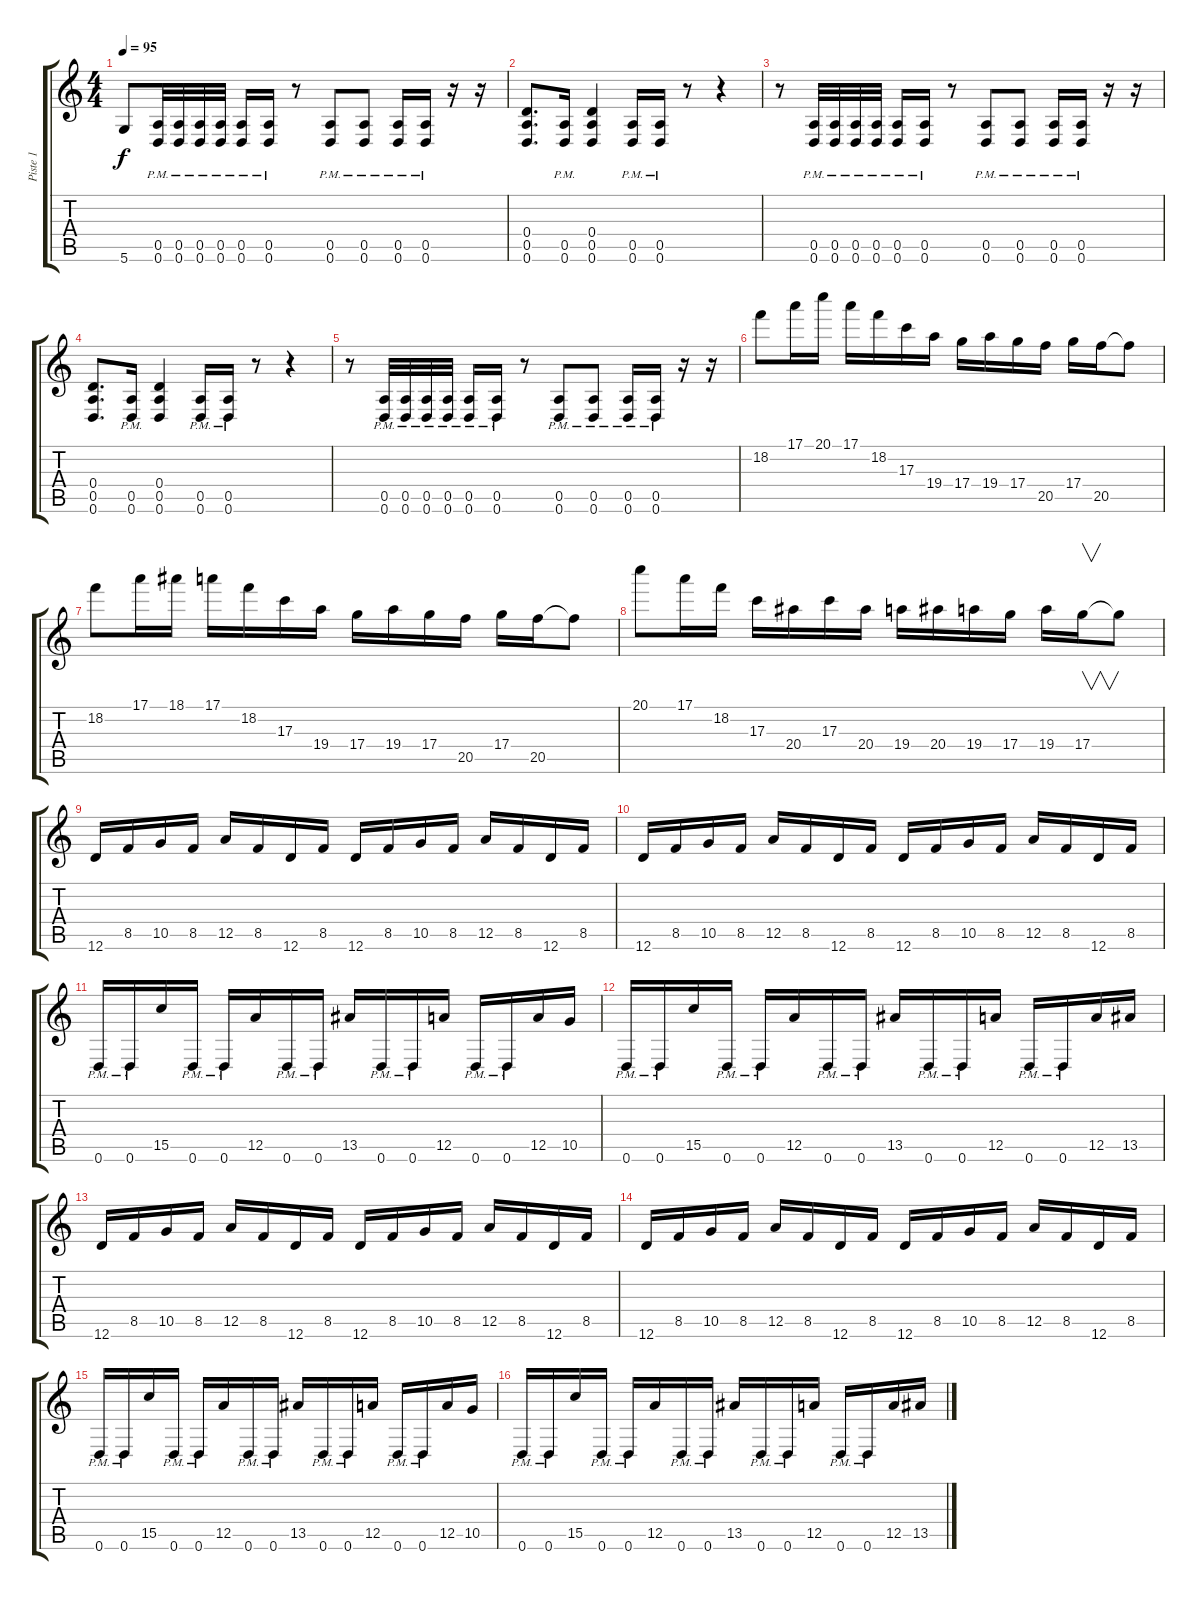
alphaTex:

\track ("Piste 1" "Piste 1") {instrument distortionguitar}
\staff {score tabs}
\tuning (E4 B3 G3 D3 A2 D2) {hide}
\ts (4 4)
\tempo 95
\clef g2
\ks c
5.6{t}.8{dy f} (0.5{pm} 0.6{pm}).32 (0.5{pm} 0.6{pm}).32 (0.5{pm} 0.6{pm}).32 (0.5{pm} 0.6{pm}).32 (0.5{pm} 0.6{pm}).16 (0.5{pm} 0.6{pm}).16 r.8 (0.5{pm} 0.6{pm}).8 (0.5{pm} 0.6{pm}).8 (0.5{pm} 0.6{pm}).16 (0.5{pm} 0.6{pm}).16 r.16 r.16 |
(0.4 0.5 0.6).8{d} (0.5{pm} 0.6).16 (0.4 0.5 0.6).4 (0.5 0.6{pm}).16 (0.5 0.6{pm}).16 r.8 r.4 |
r.8 (0.5{pm} 0.6{pm}).32 (0.5{pm} 0.6{pm}).32 (0.5{pm} 0.6{pm}).32 (0.5{pm} 0.6{pm}).32 (0.5{pm} 0.6{pm}).16 (0.5{pm} 0.6{pm}).16 r.8 (0.5{pm} 0.6{pm}).8 (0.5{pm} 0.6{pm}).8 (0.5{pm} 0.6{pm}).16 (0.5{pm} 0.6{pm}).16 r.16 r.16 |
(0.4 0.5 0.6).8{d} (0.5{pm} 0.6).16 (0.4 0.5 0.6).4 (0.5 0.6{pm}).16 (0.5 0.6{pm}).16 r.8 r.4 |
r.8 (0.5{pm} 0.6{pm}).32 (0.5{pm} 0.6{pm}).32 (0.5{pm} 0.6{pm}).32 (0.5{pm} 0.6{pm}).32 (0.5{pm} 0.6{pm}).16 (0.5{pm} 0.6{pm}).16 r.8 (0.5{pm} 0.6{pm}).8 (0.5{pm} 0.6{pm}).8 (0.5{pm} 0.6{pm}).16 (0.5{pm} 0.6{pm}).16 r.16 r.16 |
18.2.8 17.1.16 20.1.16 17.1.16 18.2.16 17.3.16 19.4.16 17.4.16 19.4.16 17.4.16 20.5.16 17.4.16 20.5.16 20.5{t}.8 |
18.2.8 17.1.16 18.1.16 17.1.16 18.2.16 17.3.16 19.4.16 17.4.16 19.4.16 17.4.16 20.5.16 17.4.16 20.5.16 20.5{t}.8 |
20.1.8 17.1.16 18.2.16 17.3.16 20.4.16 17.3.16 20.4.16 19.4.16 20.4.16 19.4.16 17.4.16 19.4.16 17.4.16{v} 17.4{t}.8 |
12.6.16 8.5.16 10.5.16 8.5.16 12.5.16 8.5.16 12.6.16 8.5.16 12.6.16 8.5.16 10.5.16 8.5.16 12.5.16 8.5.16 12.6.16 8.5.16 |
12.6.16 8.5.16 10.5.16 8.5.16 12.5.16 8.5.16 12.6.16 8.5.16 12.6.16 8.5.16 10.5.16 8.5.16 12.5.16 8.5.16 12.6.16 8.5.16 |
0.6{pm}.16 0.6{pm}.16 15.5.16 0.6{pm}.16 0.6{pm}.16 12.5.16 0.6{pm}.16 0.6{pm}.16 13.5.16 0.6{pm}.16 0.6{pm}.16 12.5.16 0.6{pm}.16 0.6{pm}.16 12.5.16 10.5.16 |
0.6{pm}.16 0.6{pm}.16 15.5.16 0.6{pm}.16 0.6{pm}.16 12.5.16 0.6{pm}.16 0.6{pm}.16 13.5.16 0.6{pm}.16 0.6{pm}.16 12.5.16 0.6{pm}.16 0.6{pm}.16 12.5.16 13.5.16 |
12.6.16 8.5.16 10.5.16 8.5.16 12.5.16 8.5.16 12.6.16 8.5.16 12.6.16 8.5.16 10.5.16 8.5.16 12.5.16 8.5.16 12.6.16 8.5.16 |
12.6.16 8.5.16 10.5.16 8.5.16 12.5.16 8.5.16 12.6.16 8.5.16 12.6.16 8.5.16 10.5.16 8.5.16 12.5.16 8.5.16 12.6.16 8.5.16 |
0.6{pm}.16 0.6{pm}.16 15.5.16 0.6{pm}.16 0.6{pm}.16 12.5.16 0.6{pm}.16 0.6{pm}.16 13.5.16 0.6{pm}.16 0.6{pm}.16 12.5.16 0.6{pm}.16 0.6{pm}.16 12.5.16 10.5.16 |
0.6{pm}.16 0.6{pm}.16 15.5.16 0.6{pm}.16 0.6{pm}.16 12.5.16 0.6{pm}.16 0.6{pm}.16 13.5.16 0.6{pm}.16 0.6{pm}.16 12.5.16 0.6{pm}.16 0.6{pm}.16 12.5.16 13.5.16
